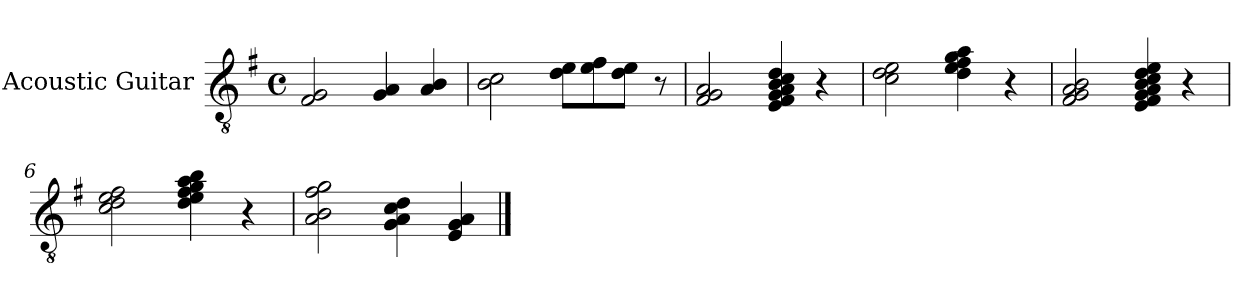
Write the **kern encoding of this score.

**kern
*part1
*staff1
*I"Acoustic Guitar
*I'Guit.
*clefGv2
*k[f#]
*M4/4
*met(c)
=1
2F#/ 2G/
4G/ 4A/
4A/ 4B/
=2
2B\ 2c\
8d\ 8e\L
8e\ 8f#\
8d\ 8e\J
8r
=3
2F#/ 2G/ 2A/
4E/ 4F#/ 4G/ 4A/ 4B/ 4c/ 4d/
4r
=4
2c\ 2d\ 2e\
4d\ 4e\ 4f#\ 4g\ 4a\
4r
=5
2F#/ 2G/ 2A/ 2B/
4E/ 4F#/ 4G/ 4A/ 4B/ 4c/ 4d/ 4e/
4r
=6
2c\ 2d\ 2e\ 2f#\
4d\ 4e\ 4f#\ 4g\ 4a\ 4b\
4r
=7
2A\ 2B\ 2f#\ 2g\
4G\ 4A\ 4c\ 4d\
4E/ 4G/ 4A/
==
*-
